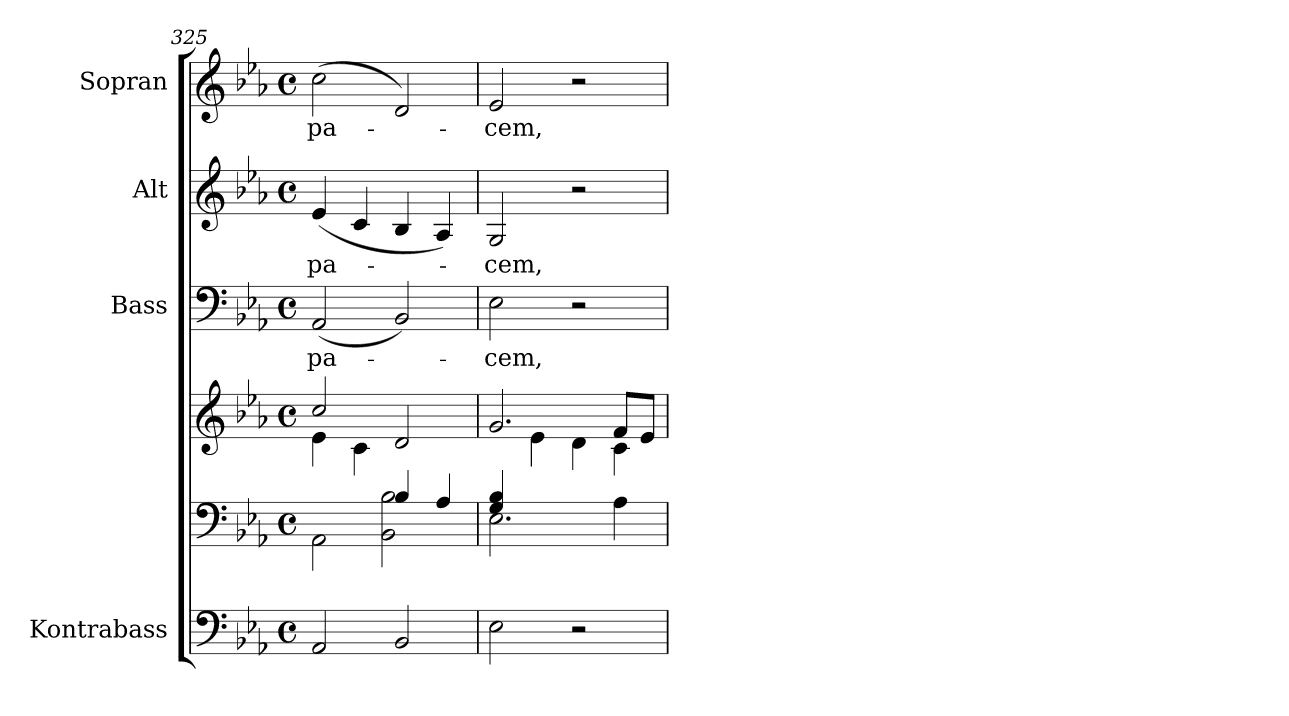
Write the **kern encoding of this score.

**kern	**kern	**kern	**kern	**text	**kern	**text	**kern	**text
*part5	*part4	*part4	*part3	*part3	*part2	*part2	*part1	*part1
*staff6	*staff5	*staff4	*staff3	*staff3	*staff2	*staff2	*staff1	*staff1
*I"Kontrabass	*	*	*I"Bass	*	*I"Alt	*	*I"Sopran	*
*I'Kb.	*	*	*I'B.	*	*I'A.	*	*I'S.	*
*clefF4	*clefF4	*clefG2	*clefF4	*	*clefG2	*	*clefG2	*
*ITrd7c12	*	*	*	*	*	*	*	*
*k[b-e-a-]	*k[b-e-a-]	*k[b-e-a-]	*k[b-e-a-]	*	*k[b-e-a-]	*	*k[b-e-a-]	*
*E-:	*E-:	*E-:	*E-:	*	*E-:	*	*E-:	*
*M4/4	*M4/4	*M4/4	*M4/4	*	*M4/4	*	*M4/4	*
*met(c)	*met(c)	*met(c)	*met(c)	*	*met(c)	*	*met(c)	*
=325	=325	=325	=325	=325	=325	=325	=325	=325
*	*^	*^	*	*	*	*	*	*
!	!	!	!	!	!	!LO:LY:b	!	!LO:LY:b	!	!LO:LY:b
2AAA-/	2ryy	2AA-\	2cc/	4e-\	(<2AA-/	pa-	(<4e-/	pa-	(>2cc\	pa-
.	.	.	.	4c\	.	.	4c/	.	.	.
2BBB-/	4B-/	2BB-\ 2B-\	2d/	2ryy	2BB-/)	.	4B-/	.	2d/)	.
.	4A-/	.	.	.	.	.	4A-/)	.	.	.
=326	=326	=326	=326	=326	=326	=326	=326	=326	=326	=326
!	!	!	!	!	!	!LO:LY:b	!	!LO:LY:b	!	!LO:LY:b
2EE-\	4G/ 4B-/	2.E-\	2.g/	4ryy	2E-\	-cem,	2G/	-cem,	2e-/	-cem,
.	2ryy	.	.	4e-\	.	.	.	.	.	.
2r	.	.	.	4d\	2r	.	2r	.	2r	.
.	4ryy	4A-\	8f/L	4c\	.	.	.	.	.	.
.	.	.	8e-/J	.	.	.	.	.	.	.
*	*v	*v	*	*	*	*	*	*	*	*
*	*	*v	*v	*	*	*	*	*	*
=	=	=	=	=	=	=	=	=
*-	*-	*-	*-	*-	*-	*-	*-	*-
